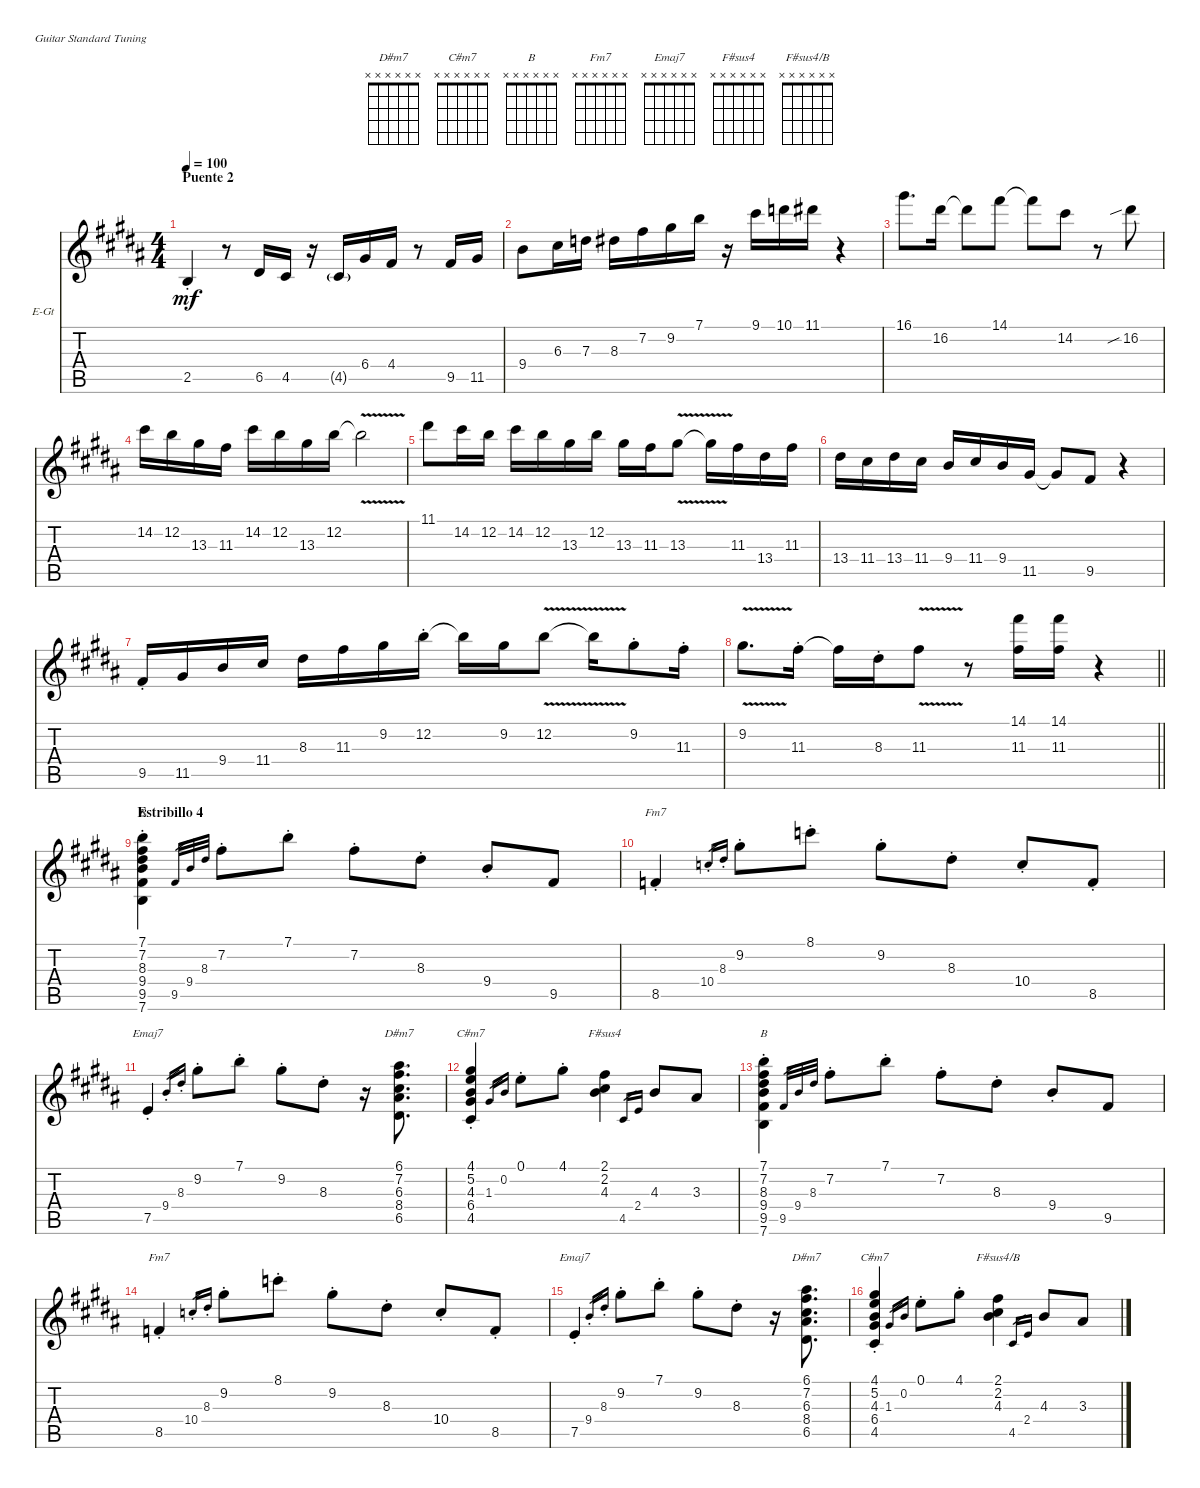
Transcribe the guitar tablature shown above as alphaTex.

\bracketExtendMode nobrackets
\firstSystemTrackNameOrientation horizontal
\otherSystemsTrackNameOrientation horizontal
\track ("Electric Guitar" "E-Gt") {instrument electricguitarclean}
\staff {score tabs}
\tuning (E4 B3 G3 D3 A2 E2)
\chord ("D#m7" x x x x x x)
\chord ("C#m7" x x x x x x)
\chord ("B" x x x x x x)
\chord ("Fm7" x x x x x x)
\chord ("Emaj7" x x x x x x)
\chord ("F#sus4" x x x x x x)
\chord ("F#sus4/B" x x x x x x)
\ts (4 4)
\section ("" "Puente 2")
\tempo 100
\clef g2
\ks b
2.5{st}.4{dy mf} r.8 6.5.16 4.5.16 r.16 4.5{g}.16 6.4.16 4.4.16 r.8 9.5.16 11.5.16 |
9.4.8 6.3.16 7.3.16 8.3.16 7.2.16 9.2.16 7.1.16 r.16 9.1.16 10.1.16 11.1.16 r.4 |
16.1.8{d} 16.2.16 16.2{t}.8 14.1.8 14.1{t}.8 14.2.8 r.8 16.2{sib}.8 |
14.2.16 12.2.16 13.3.16 11.3.16 14.2.16 12.2.16 13.3.16 12.2.16 12.2{v t}.2 |
11.1.8 14.2.16 12.2.16 14.2.16 12.2.16 13.3.16 12.2.16 13.3.16 11.3.16 13.3{v}.8 13.3{t}.16 11.3.16 13.4.16 11.3.16 |
13.4.16 11.4.16 13.4.16 11.4.16 9.4.16 11.4.16 9.4.16 11.5.16 11.5{t}.8 9.5.8 r.4 |
9.5{st}.16 11.5.16 9.4.16 11.4.16 8.3.16 11.3.16 9.2.16 12.2{st}.16 12.2{t}.16 9.2.16 12.2{v}.8 12.2{t}.16 9.2{st}.8 11.3{st}.16 |
\barLineRight lightlight
9.2{v}.8{d} 11.3{st}.16 11.3{t}.16 8.3{st}.16 11.3{v}.8 r.8 (14.1 11.3).16 (11.3 14.1).16 r.4 |
\section ("" "Estribillo 4")
(7.6{st} 9.5 9.4 8.3 7.2 7.1).4{ch "B"} 9.5.32{gr} 9.4.32{gr} 8.3.32{gr} 7.2{st}.8 7.1{st}.8 7.2{st}.8 8.3{st}.8 9.4{st}.8 9.5.8 |
8.5{st}.4{ch "Fm7"} 10.4{st}.16{gr} 8.3{st}.16{gr} 9.2{st}.8 8.1{st}.8 9.2{st}.8 8.3{st}.8 10.4{st}.8 8.5{st}.8 |
7.5{st}.4{ch "Emaj7"} 9.4{st}.16{gr} 8.3{st}.16{gr} 9.2{st}.8 7.1{st}.8 9.2{st}.8 8.3{st}.8 r.16 (7.2 6.3 8.4 6.5 6.1).8{d ch "D#m7"} |
(5.2 4.3 6.4 4.5{st} 4.1).4{ch "C#m7"} 1.3.16{gr} 0.2.16{gr} 0.1{st}.8 4.1{st}.8 (2.1 2.2 4.3).4{ch "F#sus4"} 4.5.16{gr} 2.4.16{gr} 4.3.8 3.3.8 |
(7.6{st} 9.5 9.4 8.3 7.2 7.1).4{ch "B"} 9.5.32{gr} 9.4.32{gr} 8.3.32{gr} 7.2{st}.8 7.1{st}.8 7.2{st}.8 8.3{st}.8 9.4{st}.8 9.5.8 |
8.5{st}.4{ch "Fm7"} 10.4{st}.16{gr} 8.3{st}.16{gr} 9.2{st}.8 8.1{st}.8 9.2{st}.8 8.3{st}.8 10.4{st}.8 8.5{st}.8 |
7.5{st}.4{ch "Emaj7"} 9.4{st}.16{gr} 8.3{st}.16{gr} 9.2{st}.8 7.1{st}.8 9.2{st}.8 8.3{st}.8 r.16 (7.2 6.3 8.4 6.5 6.1).8{d ch "D#m7"} |
(5.2 4.3 6.4 4.5{st} 4.1).4{ch "C#m7"} 1.3.16{gr} 0.2.16{gr} 0.1{st}.8 4.1{st}.8 (2.1 2.2 4.3).4{ch "F#sus4/B"} 4.5.16{gr} 2.4.16{gr} 4.3.8 3.3.8
